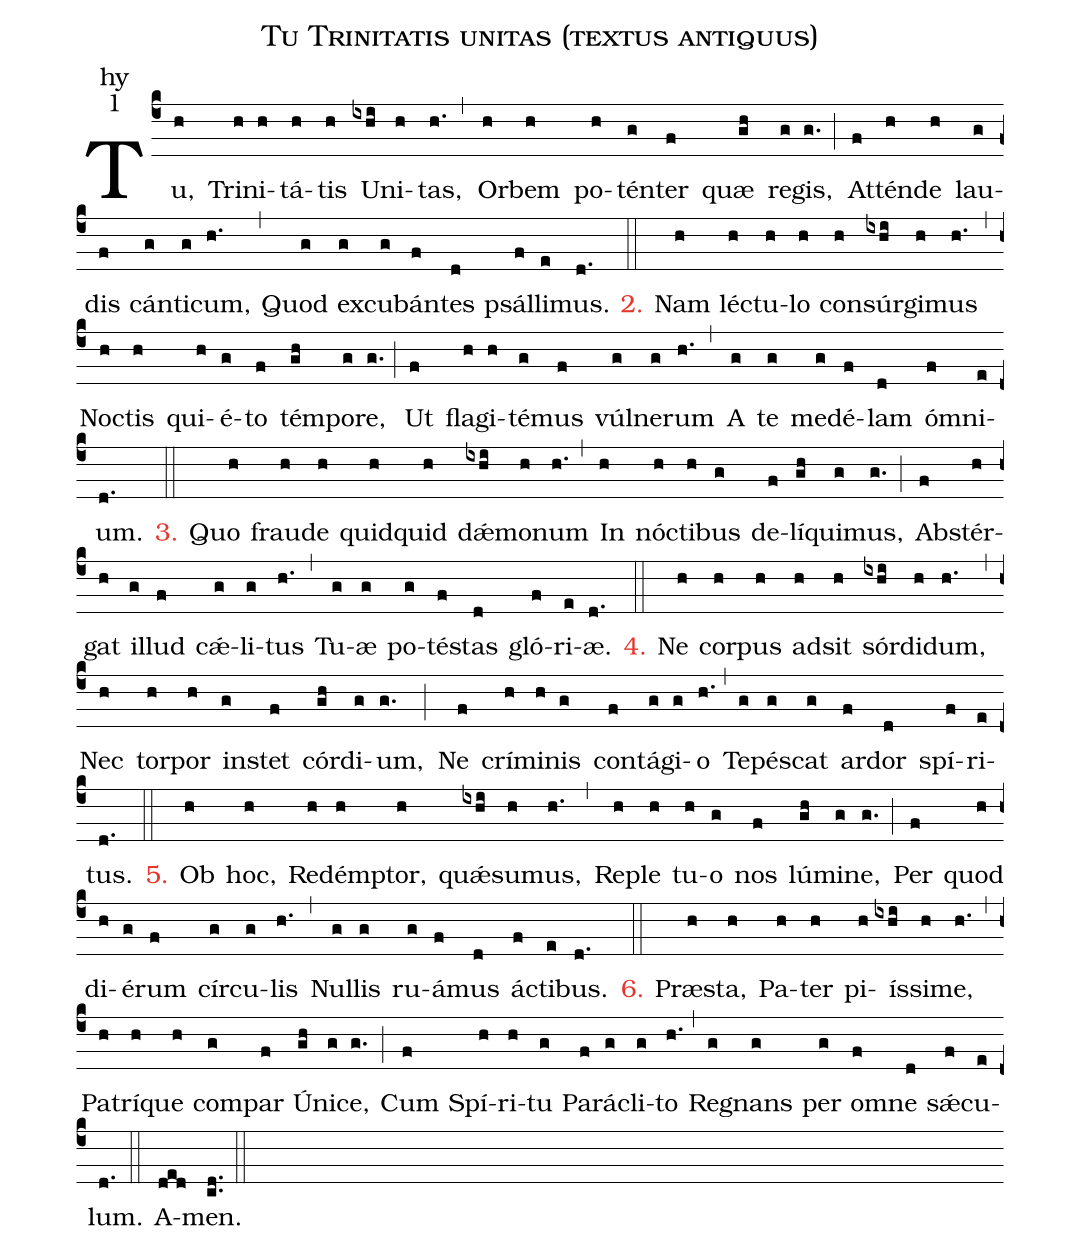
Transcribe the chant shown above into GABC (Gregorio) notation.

name:Tu Trinitatis unitas (textus antiquus);
office-part:hy;
mode:1;
%%
(c4) Tu,(h) Tri(h)ni(h)tá(h)tis(h) U(ixhi)ni(h)tas,(h.) (,)
Or(h)bem(h) po(h)tén(g)ter(f) quæ(gh) re(g)gis,(g.) (;)
At(f)tén(h)de(h) lau(g)dis(f) cán(g)ti(g)cum,(h.) (,)
Quod(g) ex(g)cu(g)bán(f)tes(d) psál(f)li(e)mus.(d.) (::)

<c>2.</c> Nam(h) lé(h)ctu(h)lo(h) con(h)súr(ixhi)gi(h)mus(h.) (,)
No(h)ctis(h) qui(h)é(g)to(f) tém(gh)po(g)re,(g.) (;)
Ut(f) fla(h)gi(h)té(g)mus(f) vúl(g)ne(g)rum(h.) (,)
A(g) te(g) me(g)dé(f)lam(d) óm(f)ni(e)um.(d.) (::)

<c>3.</c> Quo(h) frau(h)de(h) quid(h)quid(h) dǽ(ixhi)mo(h)num(h.) (,)
In(h) nó(h)cti(h)bus(g) de(f)lí(gh)qui(g)mus,(g.) (;)
Ab(f)stér(h)gat(h) il(g)lud(f) cǽ(g)li(g)tus(h.) (,)
Tu(g)æ(g) po(g)té(f)stas(d) gló(f)ri(e)æ.(d.) (::)

<c>4.</c> Ne(h) cor(h)pus(h) ad(h)sit(h) sór(ixhi)di(h)dum,(h.) (,)
Nec(h) tor(h)por(h) in(g)stet(f) cór(gh)di(g)um,(g.) (;)
Ne(f) crí(h)mi(h)nis(g) con(f)tá(g)gi(g)o(h.) (,)
Te(g)pé(g)scat(g) ar(f)dor(d) spí(f)ri(e)tus.(d.) (::)

<c>5.</c> Ob(h) hoc,(h) Re(h)dém(h)ptor,(h) quǽ(ixhi)su(h)mus,(h.) (,)
Re(h)ple(h) tu(h)o(g) nos(f) lú(gh)mi(g)ne,(g.) (;)
Per(f) quod(h) di(h)é(g)rum(f) cír(g)cu(g)lis(h.) (,)
Nul(g)lis(g) ru(g)á(f)mus(d) á(f)cti(e)bus.(d.) (::)

<c>6.</c> Præ(h)sta,(h) Pa(h)ter(h) pi(h)ís(ixhi)si(h)me,(h.) (,)
Pa(h)trí(h)que(h) com(g)par(f) Ú(gh)ni(g)ce,(g.) (;)
Cum(f) Spí(h)ri(h)tu(g) Pa(f)rá(g)cli(g)to(h.) (,)
Re(g)gnans(g) per(g) om(f)ne(d) sǽ(f)cu(e)lum.(d.) (::)
A(ded)men.(cd..) (::)
